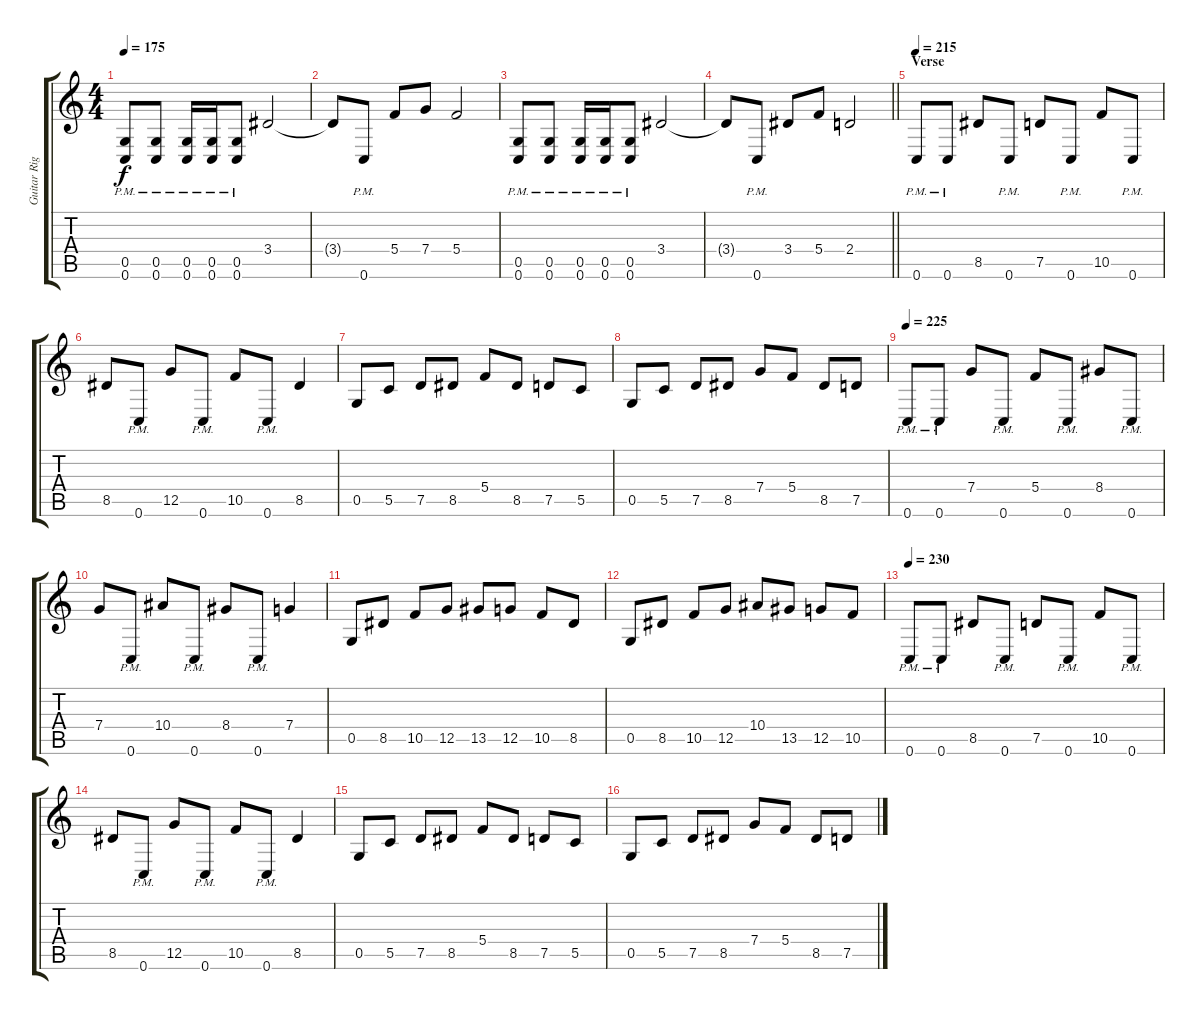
\track ("Guitar Right" "Guitar Rig") {instrument overdrivenguitar}
\staff {score tabs}
\tuning (D4 A3 F3 C3 G2 C2) {hide}
\ts (4 4)
\tempo 175
\clef g2
\ks c
(0.5{pm} 0.6{pm}).8{dy f} (0.5{pm} 0.6{pm}).8 (0.5{pm} 0.6{pm}).16 (0.5{pm} 0.6{pm}).16 (0.5{pm} 0.6{pm}).8 3.4.2 |
3.4{t}.8 0.6{pm}.8 5.4.8 7.4.8 5.4.2 |
(0.5{pm} 0.6{pm}).8 (0.5{pm} 0.6{pm}).8 (0.5{pm} 0.6{pm}).16 (0.5{pm} 0.6{pm}).16 (0.5{pm} 0.6{pm}).8 3.4.2 |
\barLineRight lightlight
3.4{t}.8 0.6{pm}.8 3.4.8 5.4.8 2.4.2 |
\section ("" "Verse")
\tempo 215
0.6{pm}.8 0.6{pm}.8 8.5.8 0.6{pm}.8 7.5.8 0.6{pm}.8 10.5.8 0.6{pm}.8 |
8.5.8 0.6{pm}.8 12.5.8 0.6{pm}.8 10.5.8 0.6{pm}.8 8.5.4 |
0.5.8 5.5.8 7.5.8 8.5.8 5.4.8 8.5.8 7.5.8 5.5.8 |
0.5.8 5.5.8 7.5.8 8.5.8 7.4.8 5.4.8 8.5.8 7.5.8 |
\tempo 225
0.6{pm}.8 0.6{pm}.8 7.4.8 0.6{pm}.8 5.4.8 0.6{pm}.8 8.4.8 0.6{pm}.8 |
7.4.8 0.6{pm}.8 10.4.8 0.6{pm}.8 8.4.8 0.6{pm}.8 7.4.4 |
0.5.8 8.5.8 10.5.8 12.5.8 13.5.8 12.5.8 10.5.8 8.5.8 |
0.5.8 8.5.8 10.5.8 12.5.8 10.4.8 13.5.8 12.5.8 10.5.8 |
\tempo 230
0.6{pm}.8 0.6{pm}.8 8.5.8 0.6{pm}.8 7.5.8 0.6{pm}.8 10.5.8 0.6{pm}.8 |
8.5.8 0.6{pm}.8 12.5.8 0.6{pm}.8 10.5.8 0.6{pm}.8 8.5.4 |
0.5.8 5.5.8 7.5.8 8.5.8 5.4.8 8.5.8 7.5.8 5.5.8 |
0.5.8 5.5.8 7.5.8 8.5.8 7.4.8 5.4.8 8.5.8 7.5.8
